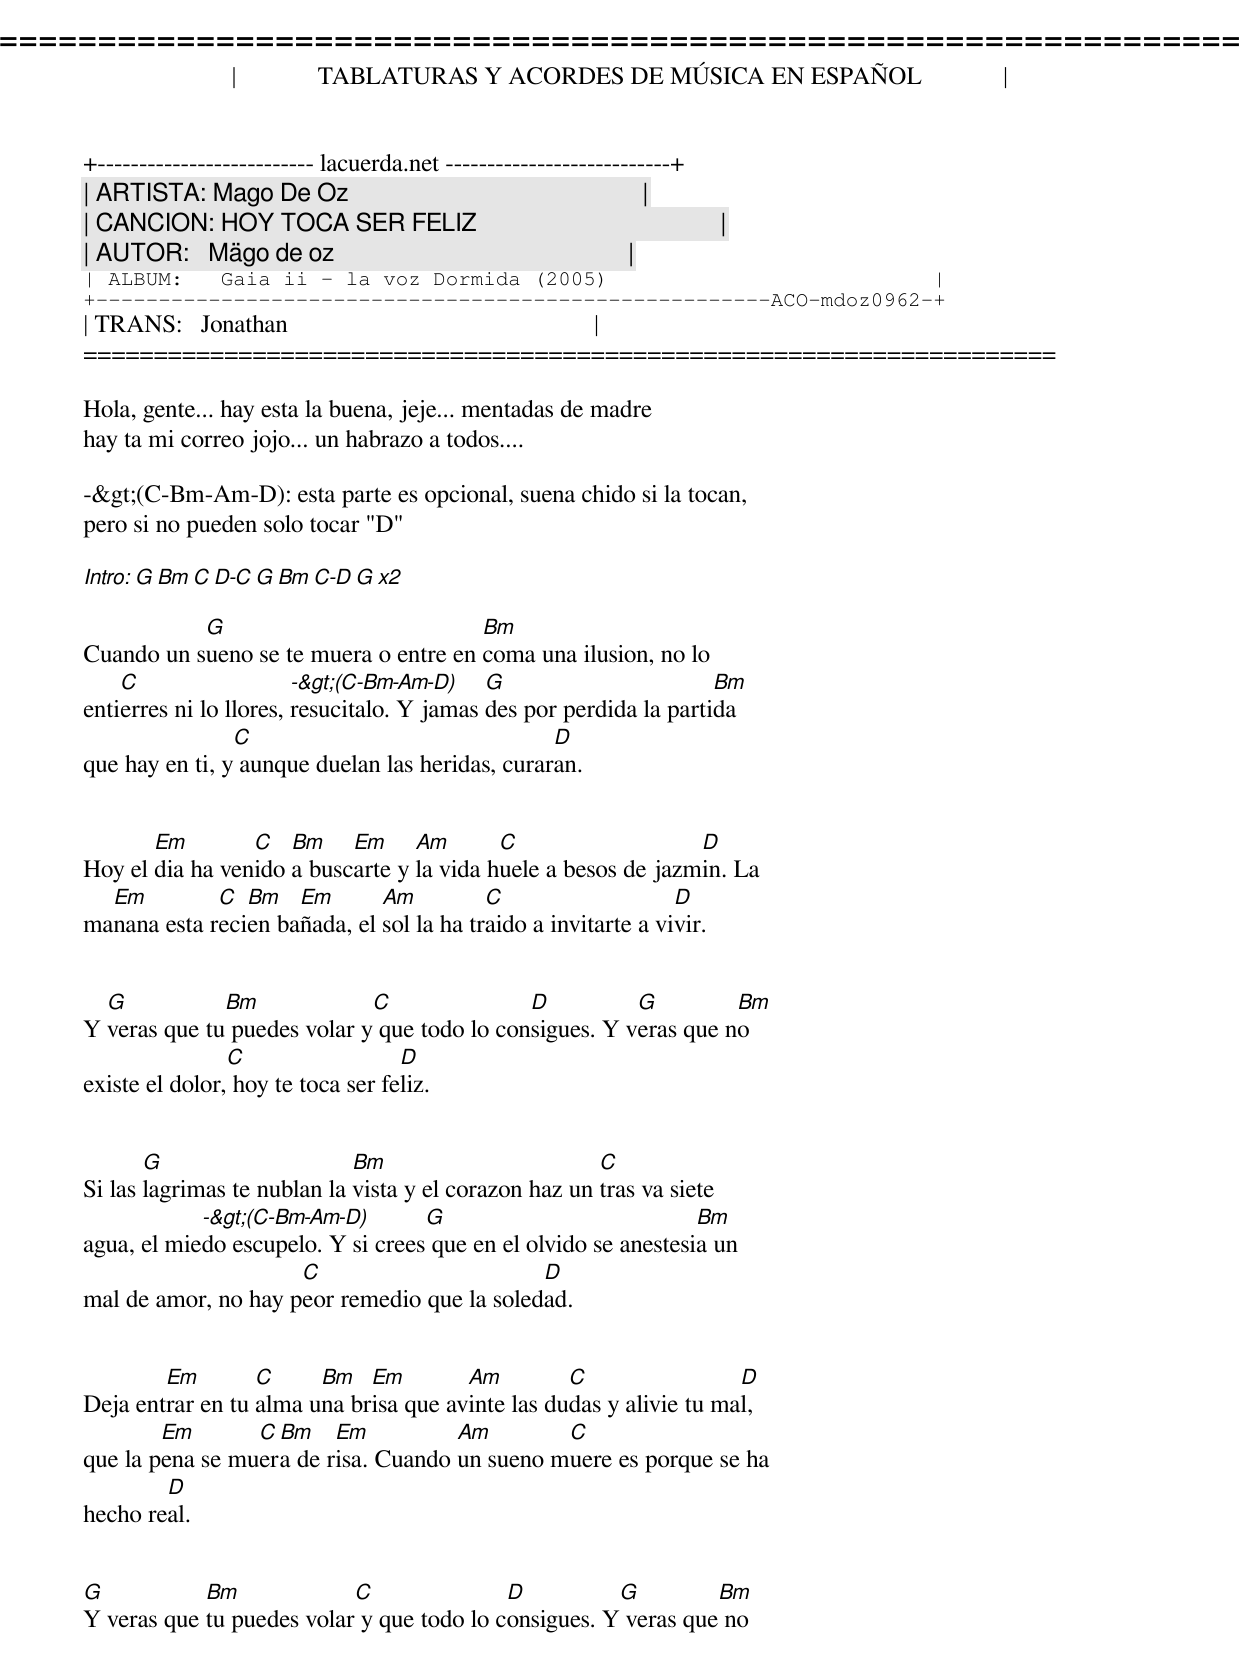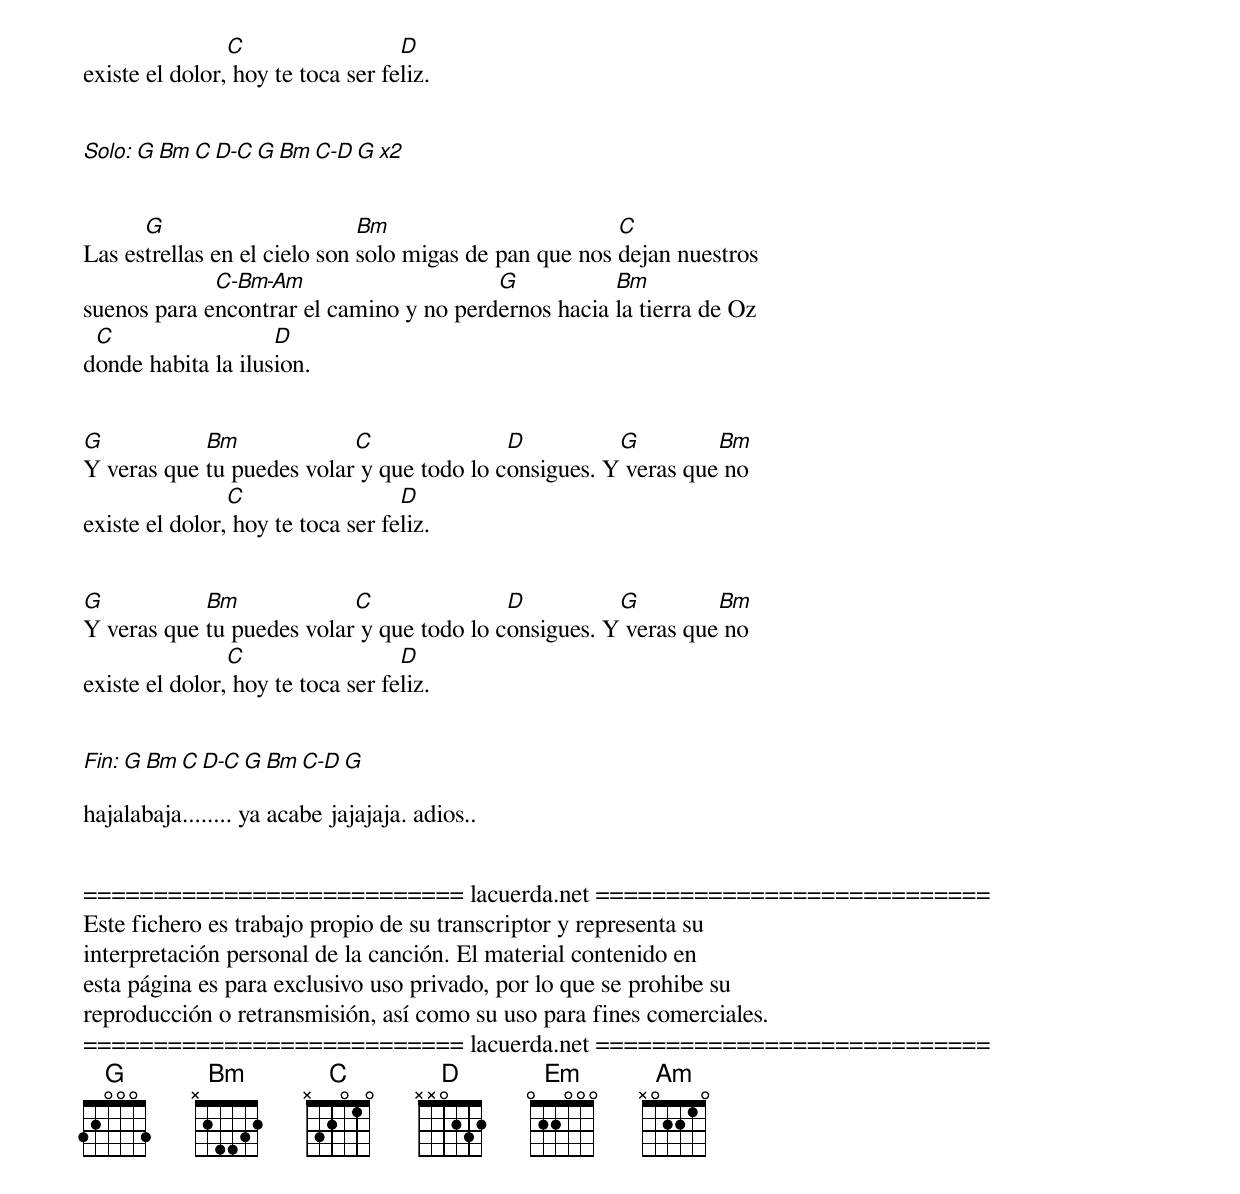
=====================================================================
|             TABLATURAS Y ACORDES DE MÚSICA EN ESPAÑOL             |
+-------------------------- lacuerda.net ---------------------------+
| ARTISTA: Mago De Oz                                               |
| CANCION: HOY TOCA SER FELIZ                                       |
| AUTOR:   Mägo de oz                                               |
| ALBUM:   Gaia ii - la voz Dormida (2005)                          |
+------------------------------------------------------ACO-mdoz0962-+
| TRANS:   Jonathan                                                 |
=====================================================================

Hola, gente... hay esta la buena, jeje... mentadas de madre
hay ta mi correo jojo... un habrazo a todos....

-&gt;(C-Bm-Am-D): esta parte es opcional, suena chido si la tocan,
pero si no pueden solo tocar "D"

Intro: G Bm C D-C   G Bm C-D G x2

           G                           Bm
Cuando un sueno se te muera o entre en coma una ilusion, no lo
    C                   -&gt;(C-Bm-Am-D)    G                       Bm
entierres ni lo llores, resucitalo. Y jamas des por perdida la partida
                C                                D
que hay en ti, y aunque duelan las heridas, curaran.


       Em        C   Bm    Em     Am       C                   D
Hoy el dia ha venido a buscarte y la vida huele a besos de jazmin. La
  Em         C  Bm   Em       Am          C                    D
manana esta recien bañada, el sol la ha traido a invitarte a vivir.


  G           Bm             C               D          G         Bm
Y veras que tu puedes volar y que todo lo consigues. Y veras que no
                C                  D
existe el dolor, hoy te toca ser feliz.


       G                     Bm                        C
Si las lagrimas te nublan la vista y el corazon haz un tras va siete
            -&gt;(C-Bm-Am-D)       G                            Bm
agua, el miedo escupelo. Y si crees que en el olvido se anestesia un
                     C                       D
mal de amor, no hay peor remedio que la soledad.


        Em        C     Bm   Em        Am         C                 D
Deja entrar en tu alma una brisa que avinte las dudas y alivie tu mal,
        Em       C Bm    Em          Am        C
que la pena se muera de risa. Cuando un sueno muere es porque se ha
        D
hecho real.


G           Bm             C               D          G         Bm
Y veras que tu puedes volar y que todo lo consigues. Y veras que no
                C                  D
existe el dolor, hoy te toca ser feliz.


Solo: G Bm C D-C   G Bm C-D G x2


      G                       Bm                        C
Las estrellas en el cielo son solo migas de pan que nos dejan nuestros
             C-Bm-Am                     G           Bm
suenos para encontrar el camino y no perdernos hacia la tierra de Oz
 C                  D
donde habita la ilusion.


G           Bm             C               D          G         Bm
Y veras que tu puedes volar y que todo lo consigues. Y veras que no
                C                  D
existe el dolor, hoy te toca ser feliz.


G           Bm             C               D          G         Bm
Y veras que tu puedes volar y que todo lo consigues. Y veras que no
                C                  D
existe el dolor, hoy te toca ser feliz.


Fin: G Bm C D-C   G Bm C-D G

hajalabaja........ ya acabe jajajaja. adios..


=========================== lacuerda.net ============================
Este fichero es trabajo propio de su transcriptor y representa su
interpretación personal de la canción. El material contenido en
esta página es para exclusivo uso privado, por lo que se prohibe su
reproducción o retransmisión, así como su uso para fines comerciales.
=========================== lacuerda.net ============================
